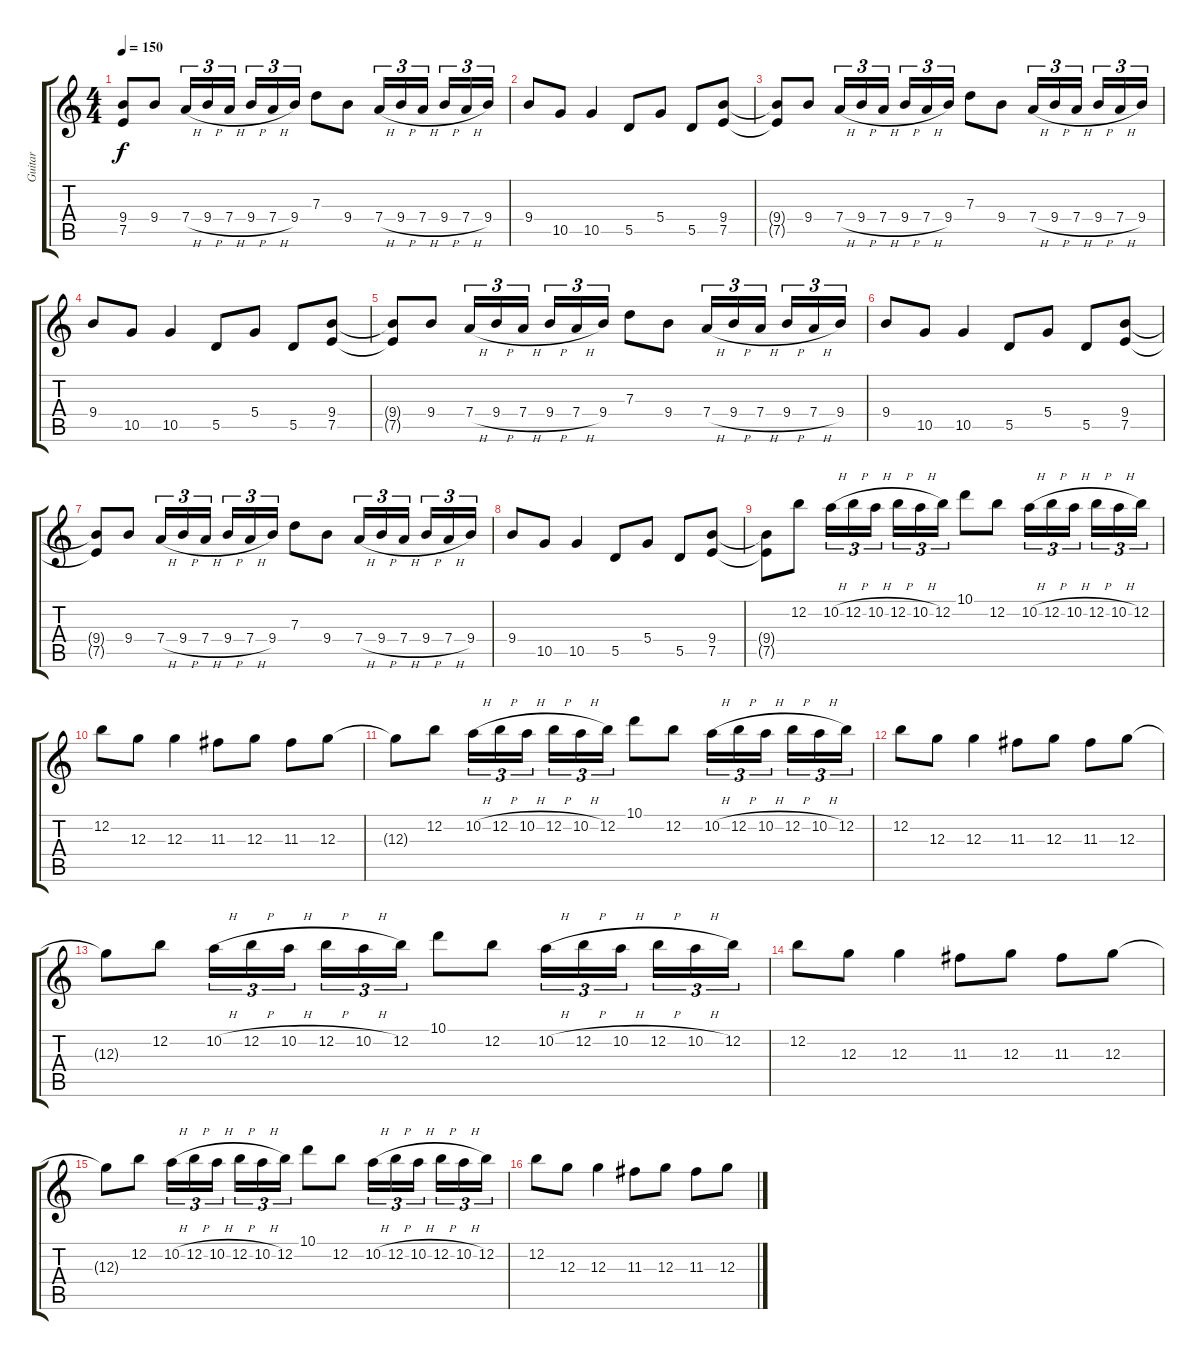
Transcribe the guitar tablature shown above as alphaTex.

\track ("Guitar " "Guitar ") {instrument distortionguitar}
\staff {score tabs}
\tuning (E4 B3 G3 D3 A2 E2) {hide}
\ts (4 4)
\tempo 150
\clef g2
\ks c
(9.4{t} 7.5{t}).8{dy f} 9.4.8 7.4{h}.16{tu (3 2)} 9.4{h}.16{tu (3 2)} 7.4{h}.16{tu (3 2)} 9.4{h}.16{tu (3 2)} 7.4{h}.16{tu (3 2)} 9.4.16{tu (3 2)} 7.3.8 9.4.8 7.4{h}.16{tu (3 2)} 9.4{h}.16{tu (3 2)} 7.4{h}.16{tu (3 2)} 9.4{h}.16{tu (3 2)} 7.4{h}.16{tu (3 2)} 9.4.16{tu (3 2)} |
9.4.8 10.5.8 10.5.4 5.5.8 5.4.8 5.5.8 (9.4 7.5).8 |
(9.4{t} 7.5{t}).8 9.4.8 7.4{h}.16{tu (3 2)} 9.4{h}.16{tu (3 2)} 7.4{h}.16{tu (3 2)} 9.4{h}.16{tu (3 2)} 7.4{h}.16{tu (3 2)} 9.4.16{tu (3 2)} 7.3.8 9.4.8 7.4{h}.16{tu (3 2)} 9.4{h}.16{tu (3 2)} 7.4{h}.16{tu (3 2)} 9.4{h}.16{tu (3 2)} 7.4{h}.16{tu (3 2)} 9.4.16{tu (3 2)} |
9.4.8 10.5.8 10.5.4 5.5.8 5.4.8 5.5.8 (9.4 7.5).8 |
(9.4{t} 7.5{t}).8 9.4.8 7.4{h}.16{tu (3 2)} 9.4{h}.16{tu (3 2)} 7.4{h}.16{tu (3 2)} 9.4{h}.16{tu (3 2)} 7.4{h}.16{tu (3 2)} 9.4.16{tu (3 2)} 7.3.8 9.4.8 7.4{h}.16{tu (3 2)} 9.4{h}.16{tu (3 2)} 7.4{h}.16{tu (3 2)} 9.4{h}.16{tu (3 2)} 7.4{h}.16{tu (3 2)} 9.4.16{tu (3 2)} |
9.4.8 10.5.8 10.5.4 5.5.8 5.4.8 5.5.8 (9.4 7.5).8 |
(9.4{t} 7.5{t}).8 9.4.8 7.4{h}.16{tu (3 2)} 9.4{h}.16{tu (3 2)} 7.4{h}.16{tu (3 2)} 9.4{h}.16{tu (3 2)} 7.4{h}.16{tu (3 2)} 9.4.16{tu (3 2)} 7.3.8 9.4.8 7.4{h}.16{tu (3 2)} 9.4{h}.16{tu (3 2)} 7.4{h}.16{tu (3 2)} 9.4{h}.16{tu (3 2)} 7.4{h}.16{tu (3 2)} 9.4.16{tu (3 2)} |
9.4.8 10.5.8 10.5.4 5.5.8 5.4.8 5.5.8 (9.4 7.5).8 |
(9.4{t} 7.5{t}).8 12.2.8 10.2{h}.16{tu (3 2)} 12.2{h}.16{tu (3 2)} 10.2{h}.16{tu (3 2)} 12.2{h}.16{tu (3 2)} 10.2{h}.16{tu (3 2)} 12.2.16{tu (3 2)} 10.1.8 12.2.8 10.2{h}.16{tu (3 2)} 12.2{h}.16{tu (3 2)} 10.2{h}.16{tu (3 2)} 12.2{h}.16{tu (3 2)} 10.2{h}.16{tu (3 2)} 12.2.16{tu (3 2)} |
12.2.8 12.3.8 12.3.4 11.3.8 12.3.8 11.3.8 12.3.8 |
12.3{t}.8 12.2.8 10.2{h}.16{tu (3 2)} 12.2{h}.16{tu (3 2)} 10.2{h}.16{tu (3 2)} 12.2{h}.16{tu (3 2)} 10.2{h}.16{tu (3 2)} 12.2.16{tu (3 2)} 10.1.8 12.2.8 10.2{h}.16{tu (3 2)} 12.2{h}.16{tu (3 2)} 10.2{h}.16{tu (3 2)} 12.2{h}.16{tu (3 2)} 10.2{h}.16{tu (3 2)} 12.2.16{tu (3 2)} |
12.2.8 12.3.8 12.3.4 11.3.8 12.3.8 11.3.8 12.3.8 |
12.3{t}.8 12.2.8 10.2{h}.16{tu (3 2)} 12.2{h}.16{tu (3 2)} 10.2{h}.16{tu (3 2)} 12.2{h}.16{tu (3 2)} 10.2{h}.16{tu (3 2)} 12.2.16{tu (3 2)} 10.1.8 12.2.8 10.2{h}.16{tu (3 2)} 12.2{h}.16{tu (3 2)} 10.2{h}.16{tu (3 2)} 12.2{h}.16{tu (3 2)} 10.2{h}.16{tu (3 2)} 12.2.16{tu (3 2)} |
12.2.8 12.3.8 12.3.4 11.3.8 12.3.8 11.3.8 12.3.8 |
12.3{t}.8 12.2.8 10.2{h}.16{tu (3 2)} 12.2{h}.16{tu (3 2)} 10.2{h}.16{tu (3 2)} 12.2{h}.16{tu (3 2)} 10.2{h}.16{tu (3 2)} 12.2.16{tu (3 2)} 10.1.8 12.2.8 10.2{h}.16{tu (3 2)} 12.2{h}.16{tu (3 2)} 10.2{h}.16{tu (3 2)} 12.2{h}.16{tu (3 2)} 10.2{h}.16{tu (3 2)} 12.2.16{tu (3 2)} |
12.2.8 12.3.8 12.3.4 11.3.8 12.3.8 11.3.8 12.3.8
